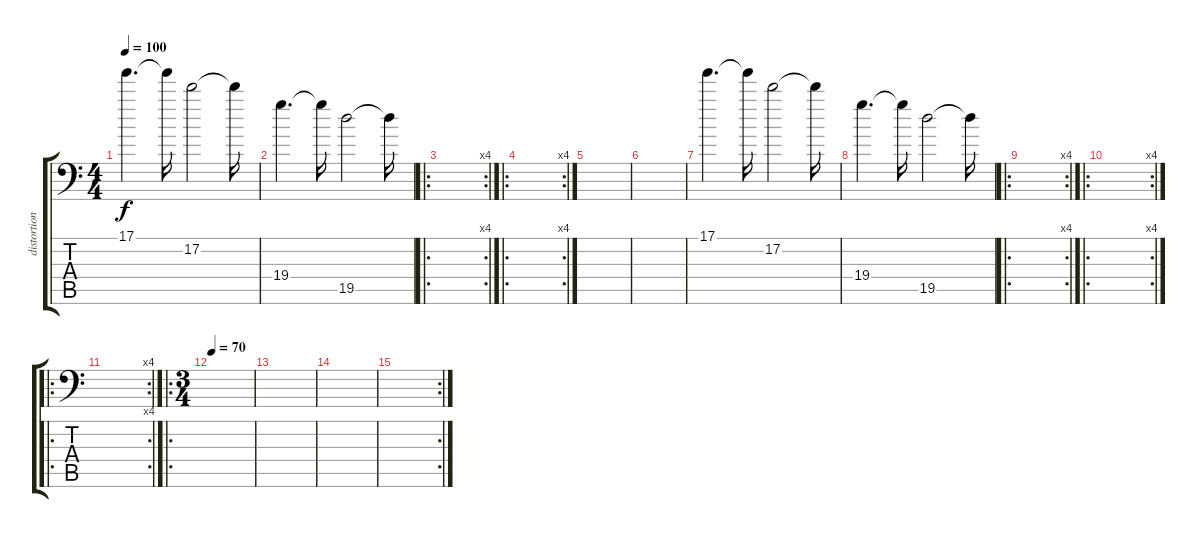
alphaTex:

\track ("distortion 1" "distortion") {instrument distortionguitar}
\staff {score tabs}
\tuning (D4 A3 F3 C3 G2 Bb1) {hide}
\ts (4 4)
\tempo 100
\clef f4
\ks c
17.1.4{d dy f} 17.1{t}.16 17.2.2 17.2{t}.16 |
19.4.4{d} 19.4{t}.16 19.5.2 19.5{t}.16 |
\ro
\rc 4
|
\ro
\rc 4
|
|
|
17.1.4{d} 17.1{t}.16 17.2.2 17.2{t}.16 |
19.4.4{d} 19.4{t}.16 19.5.2 19.5{t}.16 |
\ro
\rc 4
|
\ro
\rc 4
|
\ro
\rc 4
|
\ro
\ts (3 4)
\tempo 70
|
|
|
\rc 2
